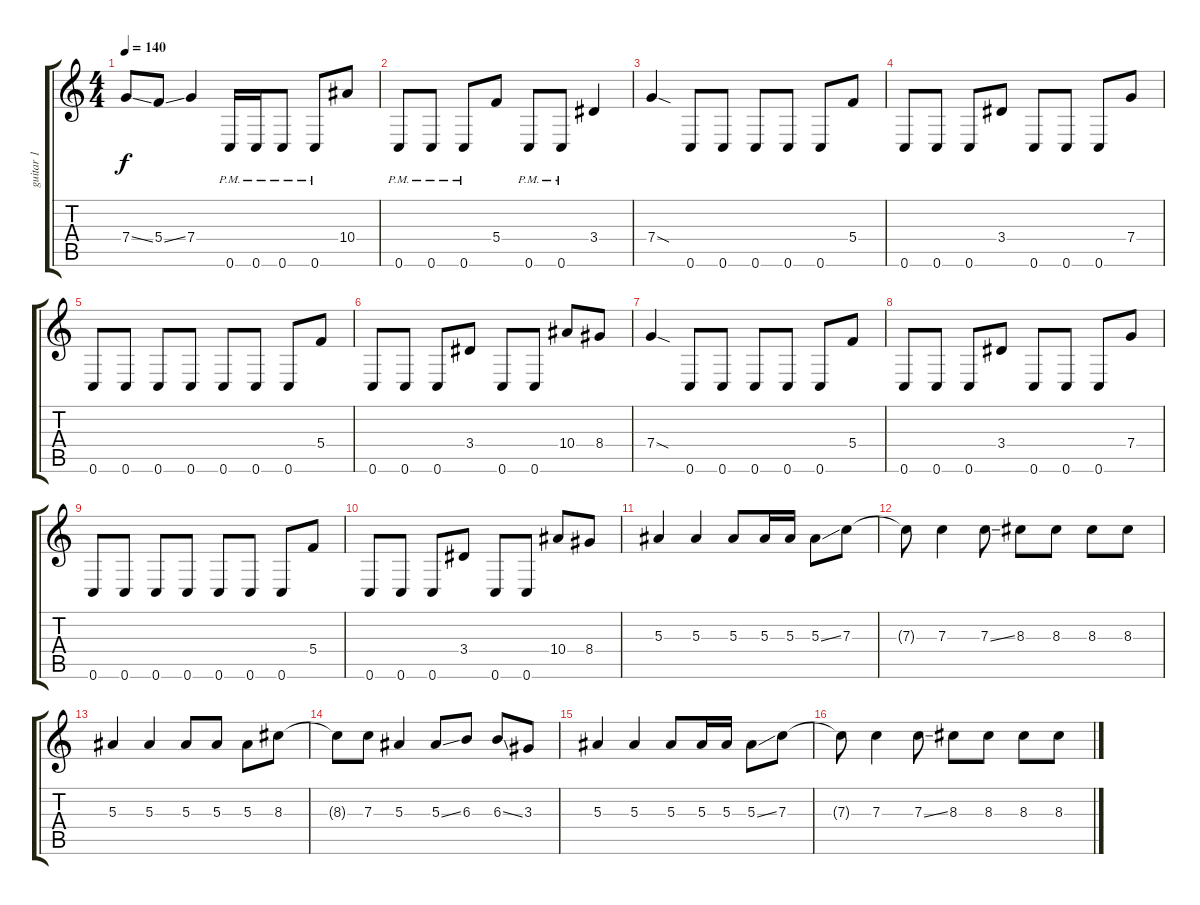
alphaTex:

\track ("guitar 1" "guitar 1") {instrument distortionguitar}
\staff {score tabs}
\tuning (D4 A3 F3 C3 G2 C2) {hide}
\ts (4 4)
\tempo 140
\clef g2
\ks c
7.4{ss}.8{dy f} 5.4{ss}.8 7.4.4 0.6{pm}.16 0.6{pm}.16 0.6{pm}.8 0.6{pm}.8 10.4.8 |
0.6{pm}.8 0.6{pm}.8 0.6{pm}.8 5.4.8 0.6{pm}.8 0.6{pm}.8 3.4.4 |
7.4{sod}.4 0.6.8 0.6.8 0.6.8 0.6.8 0.6.8 5.4.8 |
0.6.8 0.6.8 0.6.8 3.4.8 0.6.8 0.6.8 0.6.8 7.4.8 |
0.6.8 0.6.8 0.6.8 0.6.8 0.6.8 0.6.8 0.6.8 5.4.8 |
0.6.8 0.6.8 0.6.8 3.4.8 0.6.8 0.6.8 10.4.8 8.4.8 |
7.4{sod}.4 0.6.8 0.6.8 0.6.8 0.6.8 0.6.8 5.4.8 |
0.6.8 0.6.8 0.6.8 3.4.8 0.6.8 0.6.8 0.6.8 7.4.8 |
0.6.8 0.6.8 0.6.8 0.6.8 0.6.8 0.6.8 0.6.8 5.4.8 |
0.6.8 0.6.8 0.6.8 3.4.8 0.6.8 0.6.8 10.4.8 8.4.8 |
5.3.4 5.3.4 5.3.8 5.3.16 5.3.16 5.3{ss}.8 7.3.8 |
7.3{t}.8 7.3.4 7.3{ss}.8 8.3.8 8.3.8 8.3.8 8.3.8 |
5.3.4 5.3.4 5.3.8 5.3.8 5.3.8 8.3.8 |
8.3{t}.8 7.3.8 5.3.4 5.3{ss}.8 6.3.8 6.3{ss}.8 3.3.8 |
5.3.4 5.3.4 5.3.8 5.3.16 5.3.16 5.3{ss}.8 7.3.8 |
7.3{t}.8 7.3.4 7.3{ss}.8 8.3.8 8.3.8 8.3.8 8.3.8
